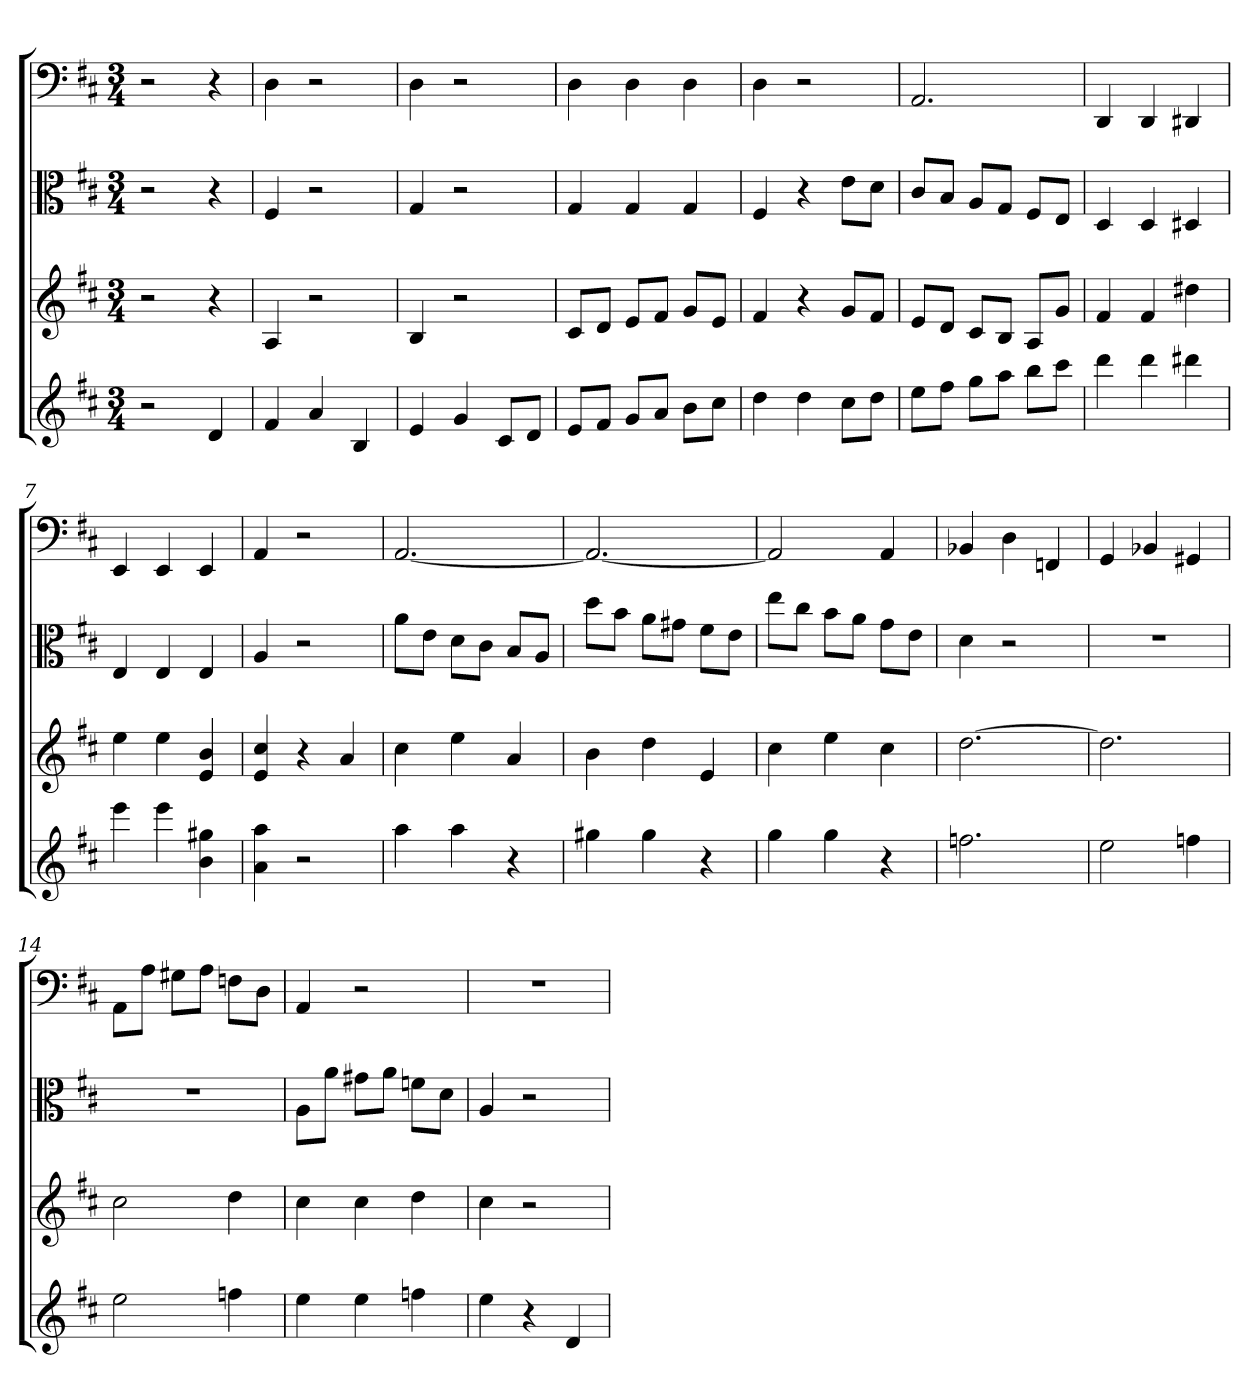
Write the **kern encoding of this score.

**kern	**kern	**kern	**kern
*part4	*part3	*part2	*part1
*staff4	*staff3	*staff2	*staff1
*	*	*clefC3	*clefF4
*k[f#c#]	*k[f#c#]	*k[f#c#]	*k[f#c#]
*D:	*D:	*D:	*D:
*M3/4	*M3/4	*M3/4	*M3/4
=	=	=	=
2r	2r	2r	2r
4d	4r	4r	4r
=1	=1	=1	=1
4f#	4A	4F#	4D
4a	2r	2r	2r
4B	.	.	.
=2	=2	=2	=2
4e	4B	4G	4D
4g	2r	2r	2r
8c#L	.	.	.
8dJ	.	.	.
=3	=3	=3	=3
8eL	8c#L	4G	4D
8f#J	8dJ	.	.
8gL	8eL	4G	4D
8aJ	8f#J	.	.
8bL	8gL	4G	4D
8cc#J	8eJ	.	.
=4	=4	=4	=4
4dd	4f#	4F#	4D
4dd	4r	4r	2r
8cc#L	8gL	8e\L	.
8ddJ	8f#J	8d\J	.
=5	=5	=5	=5
8eeL	8eL	8c#/L	2.AA
8ff#J	8dJ	8B/J	.
8ggL	8c#L	8A/L	.
8aaJ	8BJ	8G/J	.
8bbL	8AL	8F#/L	.
8ccc#J	8gJ	8E/J	.
=6	=6	=6	=6
4ddd	4f#	4D	4DD
4ddd	4f#	4D	4DD
4ddd#X	4dd#X	4D#X	4DD#X
=7	=7	=7	=7
4eee	4ee	4E	4EE
4eee	4ee	4E	4EE
4b 4gg#X	4e 4b	4E	4EE
=8	=8	=8	=8
4a 4aa	4e 4cc#	4A	4AA
2r	4r	2r	2r
.	4a	.	.
=9	=9	=9	=9
4aa	4cc#	8a\L	[2.AA
.	.	8e\J	.
4aa	4ee	8d\L	.
.	.	8c#\J	.
4r	4a	8B/L	.
.	.	8A/J	.
=10	=10	=10	=10
4gg#X	4b	8dd\L	2.AA_
.	.	8b\J	.
4gg#	4dd	8a\L	.
.	.	8g#X\J	.
4r	4e	8f#\L	.
.	.	8e\J	.
=11	=11	=11	=11
4gg	4cc#	8ee\L	2AA]
.	.	8cc#\J	.
4gg	4ee	8b\L	.
.	.	8a\J	.
4r	4cc#	8g\L	4AA
.	.	8e\J	.
=12	=12	=12	=12
2.ffn	[2.dd	4d	4BB-X
.	.	2r	4D
.	.	.	4FFn
=13	=13	=13	=13
2ee	2.dd]	2.r	4GG
.	.	.	4BB-X
4ffn	.	.	4GG#X
=14	=14	=14	=14
2ee	2cc#	2.r	8AA\L
.	.	.	8A\J
.	.	.	8G#X\L
.	.	.	8A\J
4ffn	4dd	.	8Fn\L
.	.	.	8D\J
=15	=15	=15	=15
4ee	4cc#	8A\L	4AA
.	.	8a\J	.
4ee	4cc#	8g#X\L	2r
.	.	8a\J	.
4ffn	4dd	8fn\L	.
.	.	8d\J	.
=16	=16	=16	=16
4ee	4cc#	4A	2.r
4r	2r	2r	.
4d	.	.	.
=	=	=	=
*-	*-	*-	*-
